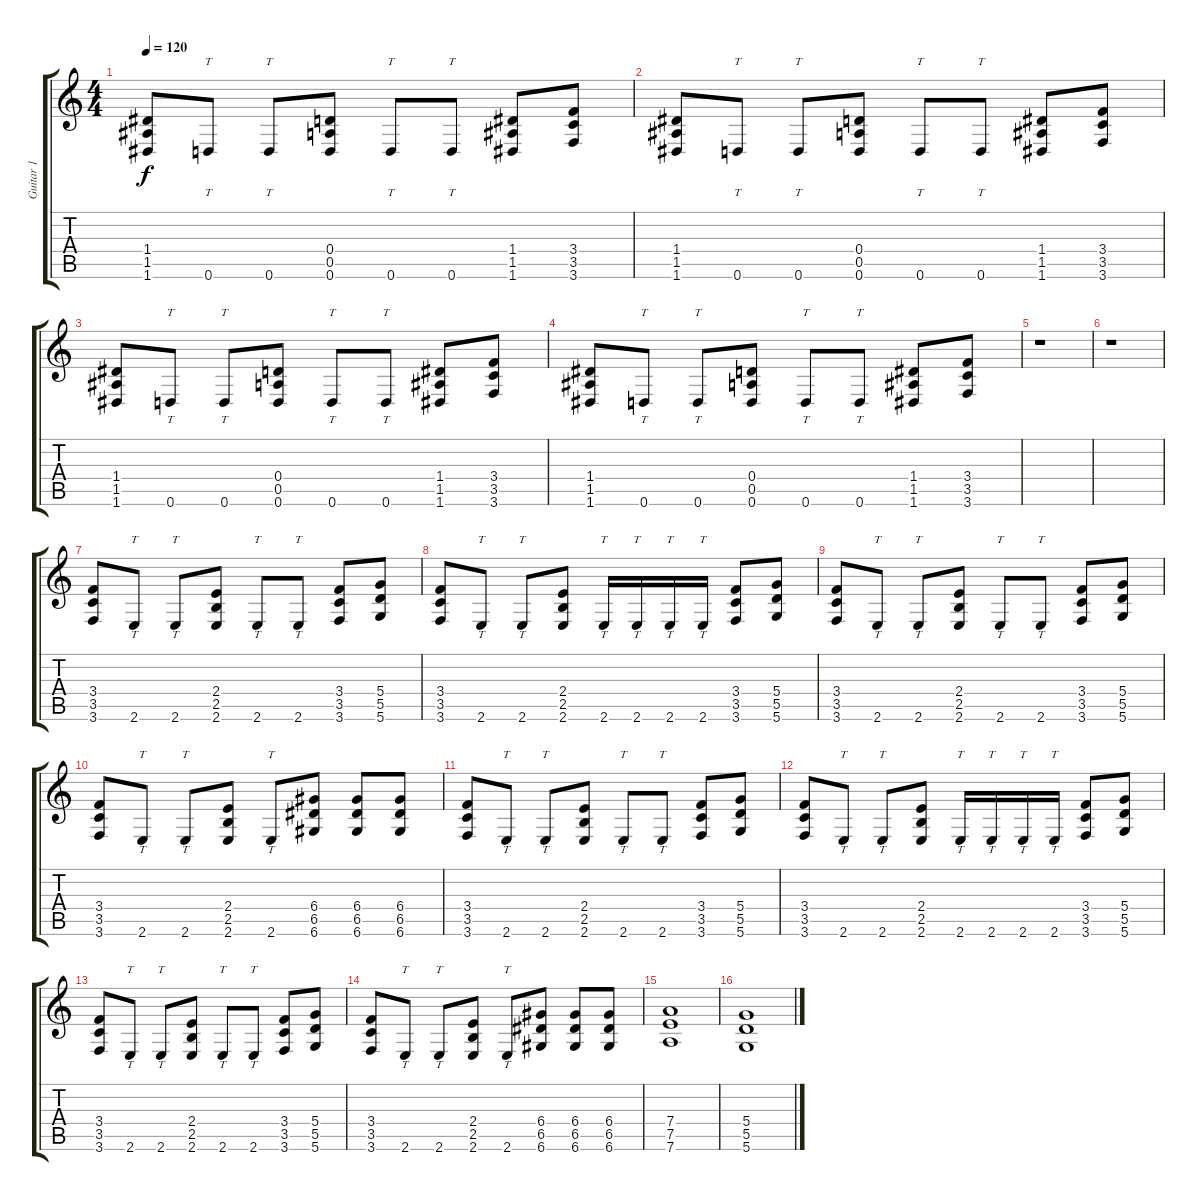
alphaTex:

\track ("Guitar 1" "Guitar 1") {instrument distortionguitar}
\staff {score tabs}
\tuning (E4 B3 G3 D3 A2 D2) {hide}
\ts (4 4)
\tempo 120
\clef g2
\ks c
(1.4 1.5 1.6).8{dy f} 0.6.8{tt} 0.6.8{tt} (0.4 0.5 0.6).8 0.6.8{tt} 0.6.8{tt} (1.4 1.5 1.6).8 (3.4 3.5 3.6).8 |
(1.4 1.5 1.6).8 0.6.8{tt} 0.6.8{tt} (0.4 0.5 0.6).8 0.6.8{tt} 0.6.8{tt} (1.4 1.5 1.6).8 (3.4 3.5 3.6).8 |
(1.4 1.5 1.6).8 0.6.8{tt} 0.6.8{tt} (0.4 0.5 0.6).8 0.6.8{tt} 0.6.8{tt} (1.4 1.5 1.6).8 (3.4 3.5 3.6).8 |
(1.4 1.5 1.6).8 0.6.8{tt} 0.6.8{tt} (0.4 0.5 0.6).8 0.6.8{tt} 0.6.8{tt} (1.4 1.5 1.6).8 (3.4 3.5 3.6).8 |
r.1 |
r.1 |
(3.4 3.5 3.6).8 2.6.8{tt} 2.6.8{tt} (2.4 2.5 2.6).8 2.6.8{tt} 2.6.8{tt} (3.4 3.5 3.6).8 (5.4 5.5 5.6).8 |
(3.4 3.5 3.6).8 2.6.8{tt} 2.6.8{tt} (2.4 2.5 2.6).8 2.6.16{tt} 2.6.16{tt} 2.6.16{tt} 2.6.16{tt} (3.4 3.5 3.6).8 (5.4 5.5 5.6).8 |
(3.4 3.5 3.6).8 2.6.8{tt} 2.6.8{tt} (2.4 2.5 2.6).8 2.6.8{tt} 2.6.8{tt} (3.4 3.5 3.6).8 (5.4 5.5 5.6).8 |
(3.4 3.5 3.6).8 2.6.8{tt} 2.6.8{tt} (2.4 2.5 2.6).8 2.6.8{tt} (6.4 6.5 6.6).8 (6.4 6.5 6.6).8 (6.4 6.5 6.6).8 |
(3.4 3.5 3.6).8 2.6.8{tt} 2.6.8{tt} (2.4 2.5 2.6).8 2.6.8{tt} 2.6.8{tt} (3.4 3.5 3.6).8 (5.4 5.5 5.6).8 |
(3.4 3.5 3.6).8 2.6.8{tt} 2.6.8{tt} (2.4 2.5 2.6).8 2.6.16{tt} 2.6.16{tt} 2.6.16{tt} 2.6.16{tt} (3.4 3.5 3.6).8 (5.4 5.5 5.6).8 |
(3.4 3.5 3.6).8 2.6.8{tt} 2.6.8{tt} (2.4 2.5 2.6).8 2.6.8{tt} 2.6.8{tt} (3.4 3.5 3.6).8 (5.4 5.5 5.6).8 |
(3.4 3.5 3.6).8 2.6.8{tt} 2.6.8{tt} (2.4 2.5 2.6).8 2.6.8{tt} (6.4 6.5 6.6).8 (6.4 6.5 6.6).8 (6.4 6.5 6.6).8 |
(7.4 7.5 7.6).1 |
(5.4 5.5 5.6).1
